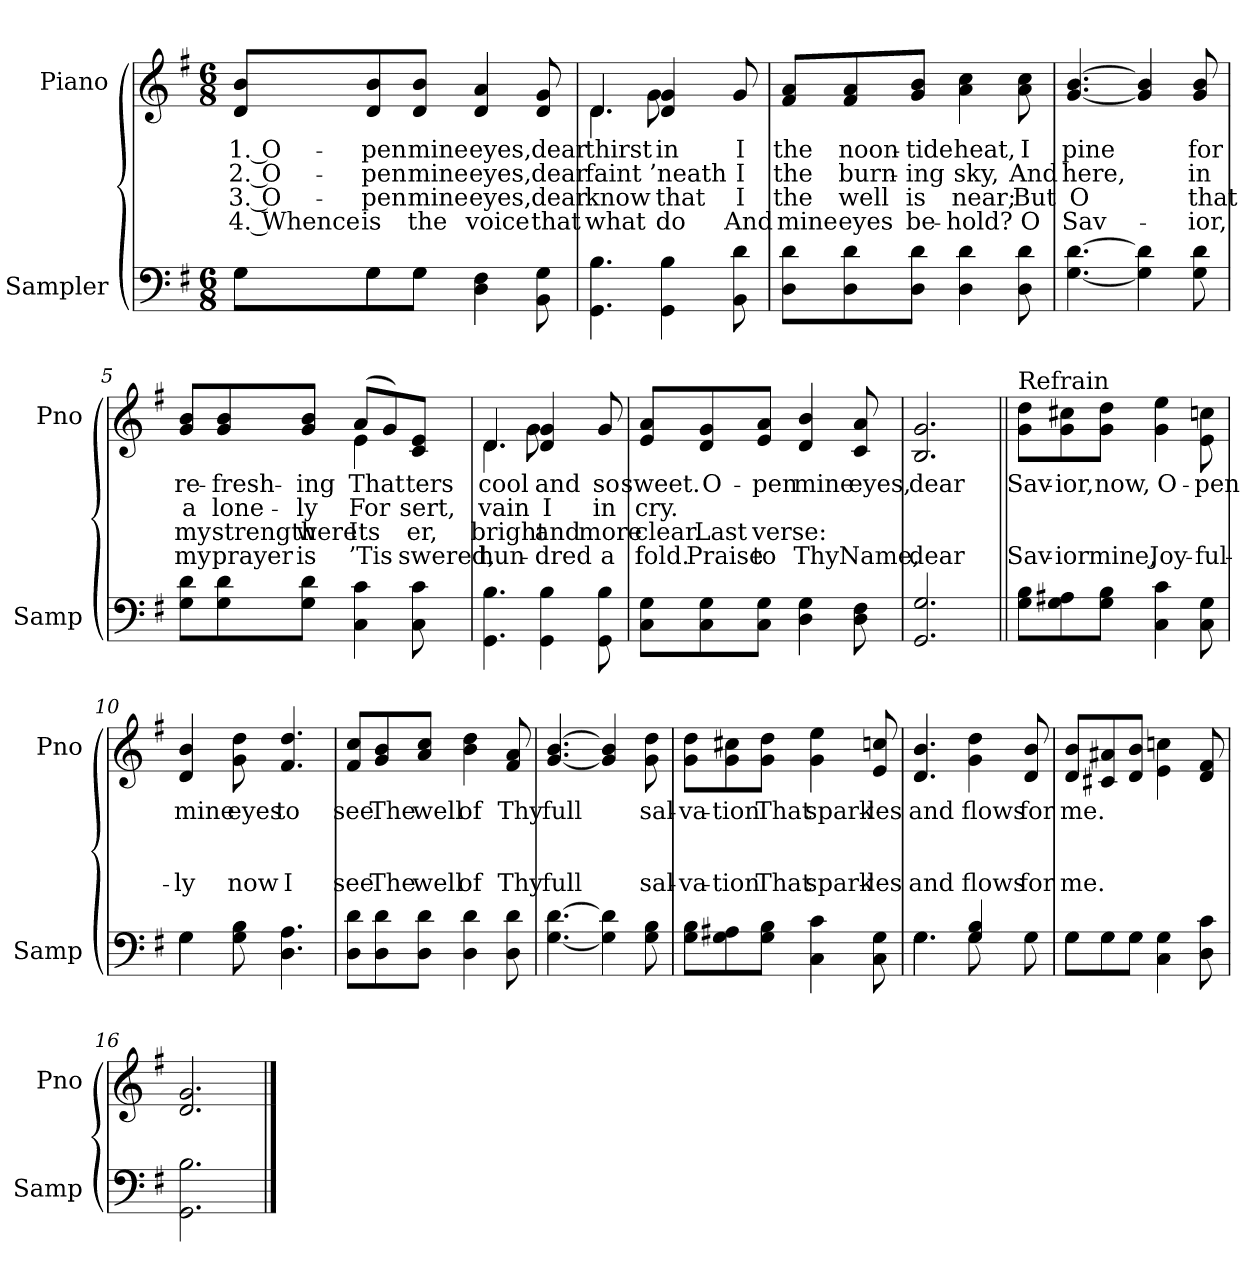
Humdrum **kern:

**kern	**kern	**text	**text	**text	**text
*part2	*part1	*part1	*part1	*part1	*part1
*staff2	*staff1	*staff1	*staff1	*staff1	*staff1
*I"Sampler	*I"Piano	*	*	*	*
*I'Samp	*I'Pno	*	*	*	*
*clefF4	*clefG2	*	*	*	*
*k[f#]	*k[f#]	*	*	*	*
*G:	*G:	*	*	*	*
*M6/8	*M6/8	*	*	*	*
=1	=1	=1	=1	=1	=1
*^	*	*	*	*	*
8G\L	8G\L	8d/ 8b/L	1. O-	2. O-	3. O-	4. Whence
8G\	8G\	8d/ 8b/	-pen	-pen	-pen	is
8G\J	8G\J	8d/ 8b/J	mine	mine	mine	the
4D 4F#	4.ryy	4d 4a	eyes,	eyes,	eyes,	voice
8BB 8G	.	8d 8g	dear	dear	dear	that
*v	*v	*	*	*	*	*
=2	=2	=2	=2	=2	=2
*	*^	*	*	*	*
4.GG 4.B	4.d/	4.d	thirst	faint	know	what
4GG 4B	4d 4g	8g	in	’neath	that	do
.	.	4ryy	.	.	.	.
8BB 8d	8g/	.	I	I	I	And
*	*v	*v	*	*	*	*
=3	=3	=3	=3	=3	=3
8D\ 8d\L	8f#/ 8a/L	the	the	the	mine
8D\ 8d\	8f#/ 8a/	noon-	burn-	well	eyes
8D\ 8d\J	8g/ 8b/J	-tide	-ing	is	be-
4D 4d	4a 4cc	heat,	sky,	near;	-hold?
8D 8d	8a 8cc	I	And	But	O
=4	=4	=4	=4	=4	=4
[4.G [4.d	[4.g [4.b	pine	here,	O	Sav-
4G] 4d]	4g] 4b]	.	.	.	.
8G 8d	8g 8b	for	in	that	-ior,
=5	=5	=5	=5	=5	=5
*	*^	*	*	*	*
8G\ 8d\L	8g/ 8b/L	4.ryy	re-	a	my	my
8G\ 8d\	8g/ 8b/	.	-fresh-	lone-	strength	prayer
8G\ 8d\J	8g/ 8b/J	.	-ing	-ly	were	is
4C 4c	(8a/L	4e	That	For	Its	’Tis
.	8g/)	.	.	.	.	.
8C 8c	8c/ 8e/J	8ryy	-ters	-sert,	-er,	-swered,
=6	=6	=6	=6	=6	=6	=6
4.GG 4.B	4.d/	4.d	cool	vain	bright	hun-
4GG 4B	4d 4g	8g	and	I	and	-dred
.	.	4ryy	.	.	.	.
8GG 8B	8g/	.	so	in	more	a
*	*v	*v	*	*	*	*
=7	=7	=7	=7	=7	=7
8C\ 8G\L	8e/ 8a/L	sweet.	cry.	clear.	fold.
8C\ 8G\	8d/ 8g/	O-	.	Last	Praise
8C\ 8G\J	8e/ 8a/J	-pen	.	verse:	to
4D 4G	4d 4b	mine	.	.	Thy
8D 8F#	8c 8a	eyes,	.	.	Name,
=8	=8	=8	=8	=8	=8
2.GG 2.G	2.B 2.g	dear	.	.	dear
=9||	=9||	=9||	=9||	=9||	=9||
!	!LO:TX:t=Refrain	!	!	!	!
8G\ 8B\L	8g\ 8dd\L	Sav-	.	.	Sav-
8G\ 8A#X\	8g\ 8cc#X\	-ior,	.	.	-ior
8G\ 8B\J	8g\ 8dd\J	now,	.	.	mine,
4C 4c	4g 4ee	O-	.	.	Joy-
8C 8G	8e\ 8ccn\	-pen	.	.	-ful-
=10	=10	=10	=10	=10	=10
*^	*	*	*	*	*
4G\	4G	4d 4b	mine	.	.	-ly
8G 8B	2ryy	8g 8dd	eyes	.	.	now
4.D 4.A	.	4.f# 4.dd	to	.	.	I
*v	*v	*	*	*	*	*
=11	=11	=11	=11	=11	=11
8D\ 8d\L	8f#/ 8cc/L	see	.	.	see
8D\ 8d\	8g/ 8b/	The	.	.	The
8D\ 8d\J	8a/ 8cc/J	well	.	.	well
4D 4d	4b 4dd	of	.	.	of
8D 8d	8f# 8a	Thy	.	.	Thy
=12	=12	=12	=12	=12	=12
[4.G [4.d	[4.g [4.b	full	.	.	full
4G] 4d]	4g] 4b]	.	.	.	.
8G 8B	8g 8dd	sal-	.	.	sal-
=13	=13	=13	=13	=13	=13
8G\ 8B\L	8g\ 8dd\L	-va-	.	.	-va-
8G\ 8A#X\	8g\ 8cc#X\	-tion	.	.	-tion
8G\ 8B\J	8g\ 8dd\J	That	.	.	That
4C 4c	4g 4ee	spark-	.	.	spark-
8C 8G	8e 8ccn	-les	.	.	-les
=14	=14	=14	=14	=14	=14
*^	*	*	*	*	*
4.G\	4.G	4.d 4.b	and	.	.	and
4G 4B	8G	4g 4dd	flows	.	.	flows
.	4ryy	.	.	.	.	.
8G\	.	8d 8b	for	.	.	for
=15	=15	=15	=15	=15	=15	=15
8G\L	8G\L	8d/ 8b/L	me.	.	.	me.
8G\	8G\	8c#X/ 8a#X/	.	.	.	.
8G\J	8G\J	8d/ 8b/J	.	.	.	.
4C 4G	4.ryy	4e\ 4ccn\	.	.	.	.
8D 8c	.	8d 8f#	.	.	.	.
*v	*v	*	*	*	*	*
=16	=16	=16	=16	=16	=16
2.GG 2.B	2.d 2.g	.	.	.	.
==	==	==	==	==	==
*-	*-	*-	*-	*-	*-
